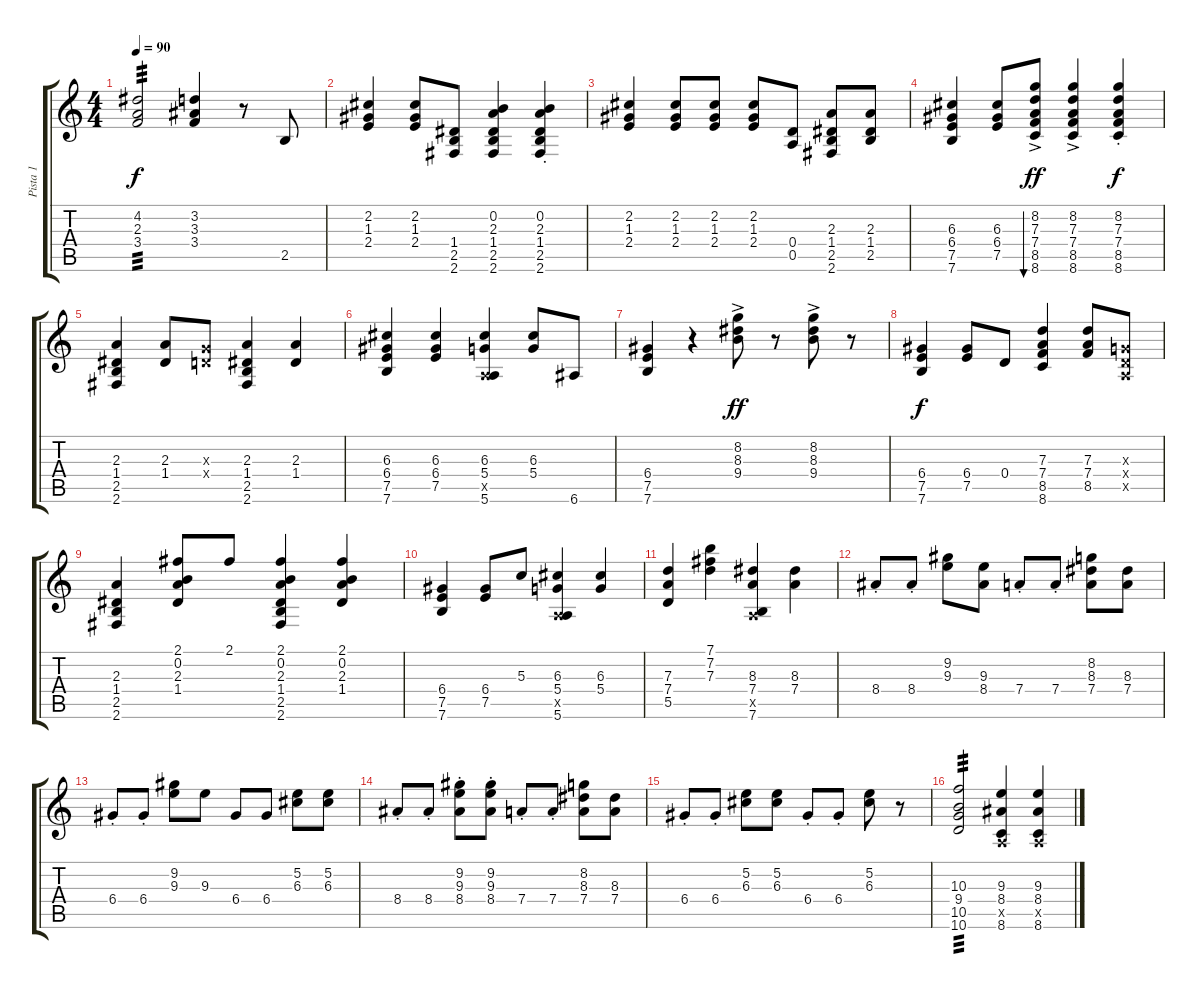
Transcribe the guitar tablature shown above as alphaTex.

\track ("Pista 1" "Pista 1") {instrument acousticguitarsteel}
\staff {score tabs}
\tuning (E4 B3 G3 D3 A2 E2) {hide}
\ts (4 4)
\tempo 90
\clef g2
\ks c
(4.2 2.3 3.4).2{tp 3 dy f} (3.2 3.3 3.4).4 r.8 2.5.8 |
(2.2 1.3 2.4).4 (2.2 1.3 2.4).8 (1.4 2.5 2.6).8 (0.2 2.3 1.4 2.5 2.6).4 (0.2 2.3 1.4 2.5 2.6{st}).4 |
(2.2 1.3 2.4).4 (2.2 1.3 2.4).8 (2.2 1.3 2.4).8 (2.2 1.3 2.4).8 (0.4 0.5).8 (2.3 1.4 2.5 2.6).8 (2.3 1.4 2.5).8 |
(6.3 6.4 7.5 7.6).4 (6.3 6.4 7.5).8 (8.2 7.3 7.4 8.5 8.6{ac}).8{bu 60 dy ff} (8.2 7.3 7.4 8.5 8.6{ac}).4 (8.2{st} 7.3 7.4 8.5 8.6).4{dy f} |
(2.3 1.4 2.5 2.6).4 (2.3 1.4).8 (0.3{x} 0.4{x}).8 (2.3 1.4 2.5 2.6).4 (2.3 1.4).4 |
(6.3 6.4 7.5 7.6).4 (6.3 6.4 7.5).4 (6.3 5.4 0.5{x} 5.6).4 (6.3 5.4).8 6.6.8 |
(6.4 7.5 7.6).4 r.4 (8.2 8.3 9.4{ac}).8{dy ff} r.8 (8.2 8.3 9.4{ac}).8 r.8 |
(6.4 7.5 7.6).4{dy f} (6.4 7.5).8 0.4.8 (7.3 7.4 8.5 8.6).4 (7.3 7.4 8.5).8 (0.3{x} 0.4{x} 0.5{x}).8 |
(2.3 1.4 2.5 2.6).4 (2.1 0.2 2.3 1.4).8 2.1.8 (2.1 0.2 2.3 1.4 2.5 2.6).4 (2.1 0.2 2.3 1.4).4 |
(6.4 7.5 7.6).4 (6.4 7.5).8 5.3.8 (6.3 5.4 0.5{x} 5.6).4 (6.3 5.4).4 |
(7.3 7.4 5.5).4 (7.1 7.2 7.3).4 (8.3 7.4 0.5{x} 7.6).4 (8.3 7.4).4 |
8.4{st}.8 8.4{st}.8 (9.2 9.3).8 (9.3 8.4).8 7.4{st}.8 7.4{st}.8 (8.2 8.3 7.4).8 (8.3 7.4).8 |
6.4{st}.8 6.4{st}.8 (9.2 9.3).8 9.3.8 6.4.8 6.4.8 (5.2 6.3).8 (5.2 6.3).8 |
8.4{st}.8 8.4{st}.8 (9.2 9.3 8.4{st}).8 (9.2 9.3 8.4{st}).8 7.4{st}.8 7.4{st}.8 (8.2 8.3 7.4).8 (8.3 7.4).8 |
6.4{st}.8 6.4{st}.8 (5.2 6.3).8 (5.2 6.3).8 6.4{st}.8 6.4{st}.8 (5.2 6.3).8 r.8 |
(10.3 9.4 10.5 10.6).2{tp 3} (9.3 8.4 0.5{x} 8.6).4 (9.3 8.4 0.5{x} 8.6).4
